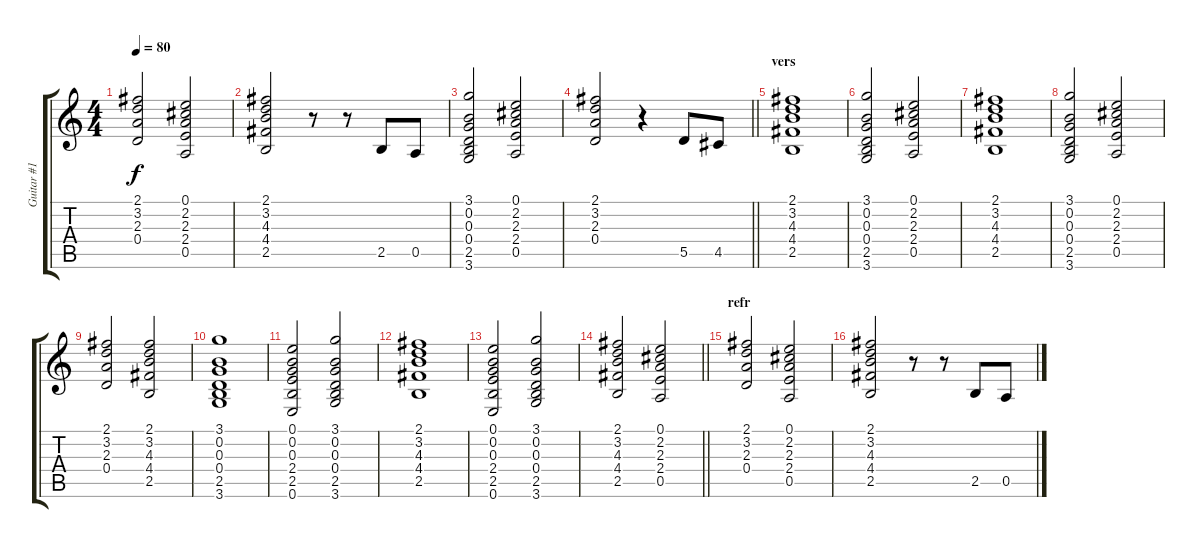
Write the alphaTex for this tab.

\track ("Guitar #1 clean" "Guitar #1 ") {instrument electricguitarclean}
\staff {score tabs}
\tuning (E4 B3 G3 D3 A2 E2) {hide}
\ts (4 4)
\tempo 80
\clef g2
\ks c
(2.1 3.2 2.3 0.4).2{dy f} (0.1 2.2 2.3 2.4 0.5).2 |
(2.1 3.2 4.3 4.4 2.5).2 r.8 r.8 2.5.8 0.5.8 |
(3.1 0.2 0.3 0.4 2.5 3.6).2 (0.1 2.2 2.3 2.4 0.5).2 |
\barLineRight lightlight
(2.1 3.2 2.3 0.4).2 r.4 5.5.8 4.5.8 |
\section ("" "vers")
(2.1 3.2 4.3 4.4 2.5).1 |
(3.1 0.2 0.3 0.4 2.5 3.6).2 (0.1 2.2 2.3 2.4 0.5).2 |
(2.1 3.2 4.3 4.4 2.5).1 |
(3.1 0.2 0.3 0.4 2.5 3.6).2 (0.1 2.2 2.3 2.4 0.5).2 |
(2.1 3.2 2.3 0.4).2 (2.1 3.2 4.3 4.4 2.5).2 |
(3.1 0.2 0.3 0.4 2.5 3.6).1 |
(0.1 0.2 0.3 2.4 2.5 0.6).2 (3.1 0.2 0.3 0.4 2.5 3.6).2 |
(2.1 3.2 4.3 4.4 2.5).1 |
(0.1 0.2 0.3 2.4 2.5 0.6).2 (3.1 0.2 0.3 0.4 2.5 3.6).2 |
\barLineRight lightlight
(2.1 3.2 4.3 4.4 2.5).2 (0.1 2.2 2.3 2.4 0.5).2 |
\section ("" "refr")
(2.1 3.2 2.3 0.4).2 (0.1 2.2 2.3 2.4 0.5).2 |
(2.1 3.2 4.3 4.4 2.5).2 r.8 r.8 2.5.8 0.5.8
